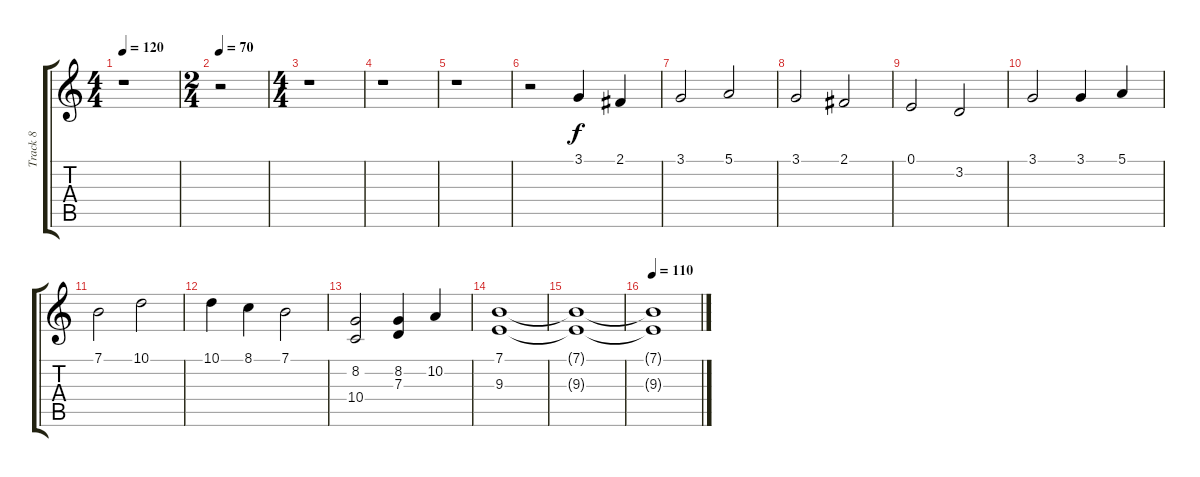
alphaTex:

\track ("Track 8" "Track 8") {instrument frenchhorn}
\staff {score tabs}
\tuning (E4 B3 G3 D3 A2 E2) {hide}
\ts (4 4)
\tempo 120
\clef g2
\ks c
r.1{dy f instrument frenchhorn} |
\ts (2 4)
\tempo 70
r.2 |
\ts (4 4)
r.1 |
r.1 |
r.1 |
r.2 3.1.4{volume 14 balance 5} 2.1.4 |
3.1.2 5.1.2 |
3.1.2 2.1.2 |
0.1.2 3.2.2 |
3.1.2 3.1.4 5.1.4 |
7.1.2 10.1.2 |
10.1.4 8.1.4 7.1.2 |
(8.2 10.4).2 (8.2 7.3).4 10.2.4 |
(7.1 9.3).1 |
(7.1{t} 9.3{t}).1 |
\tempo 110
(7.1{t} 9.3{t}).1
